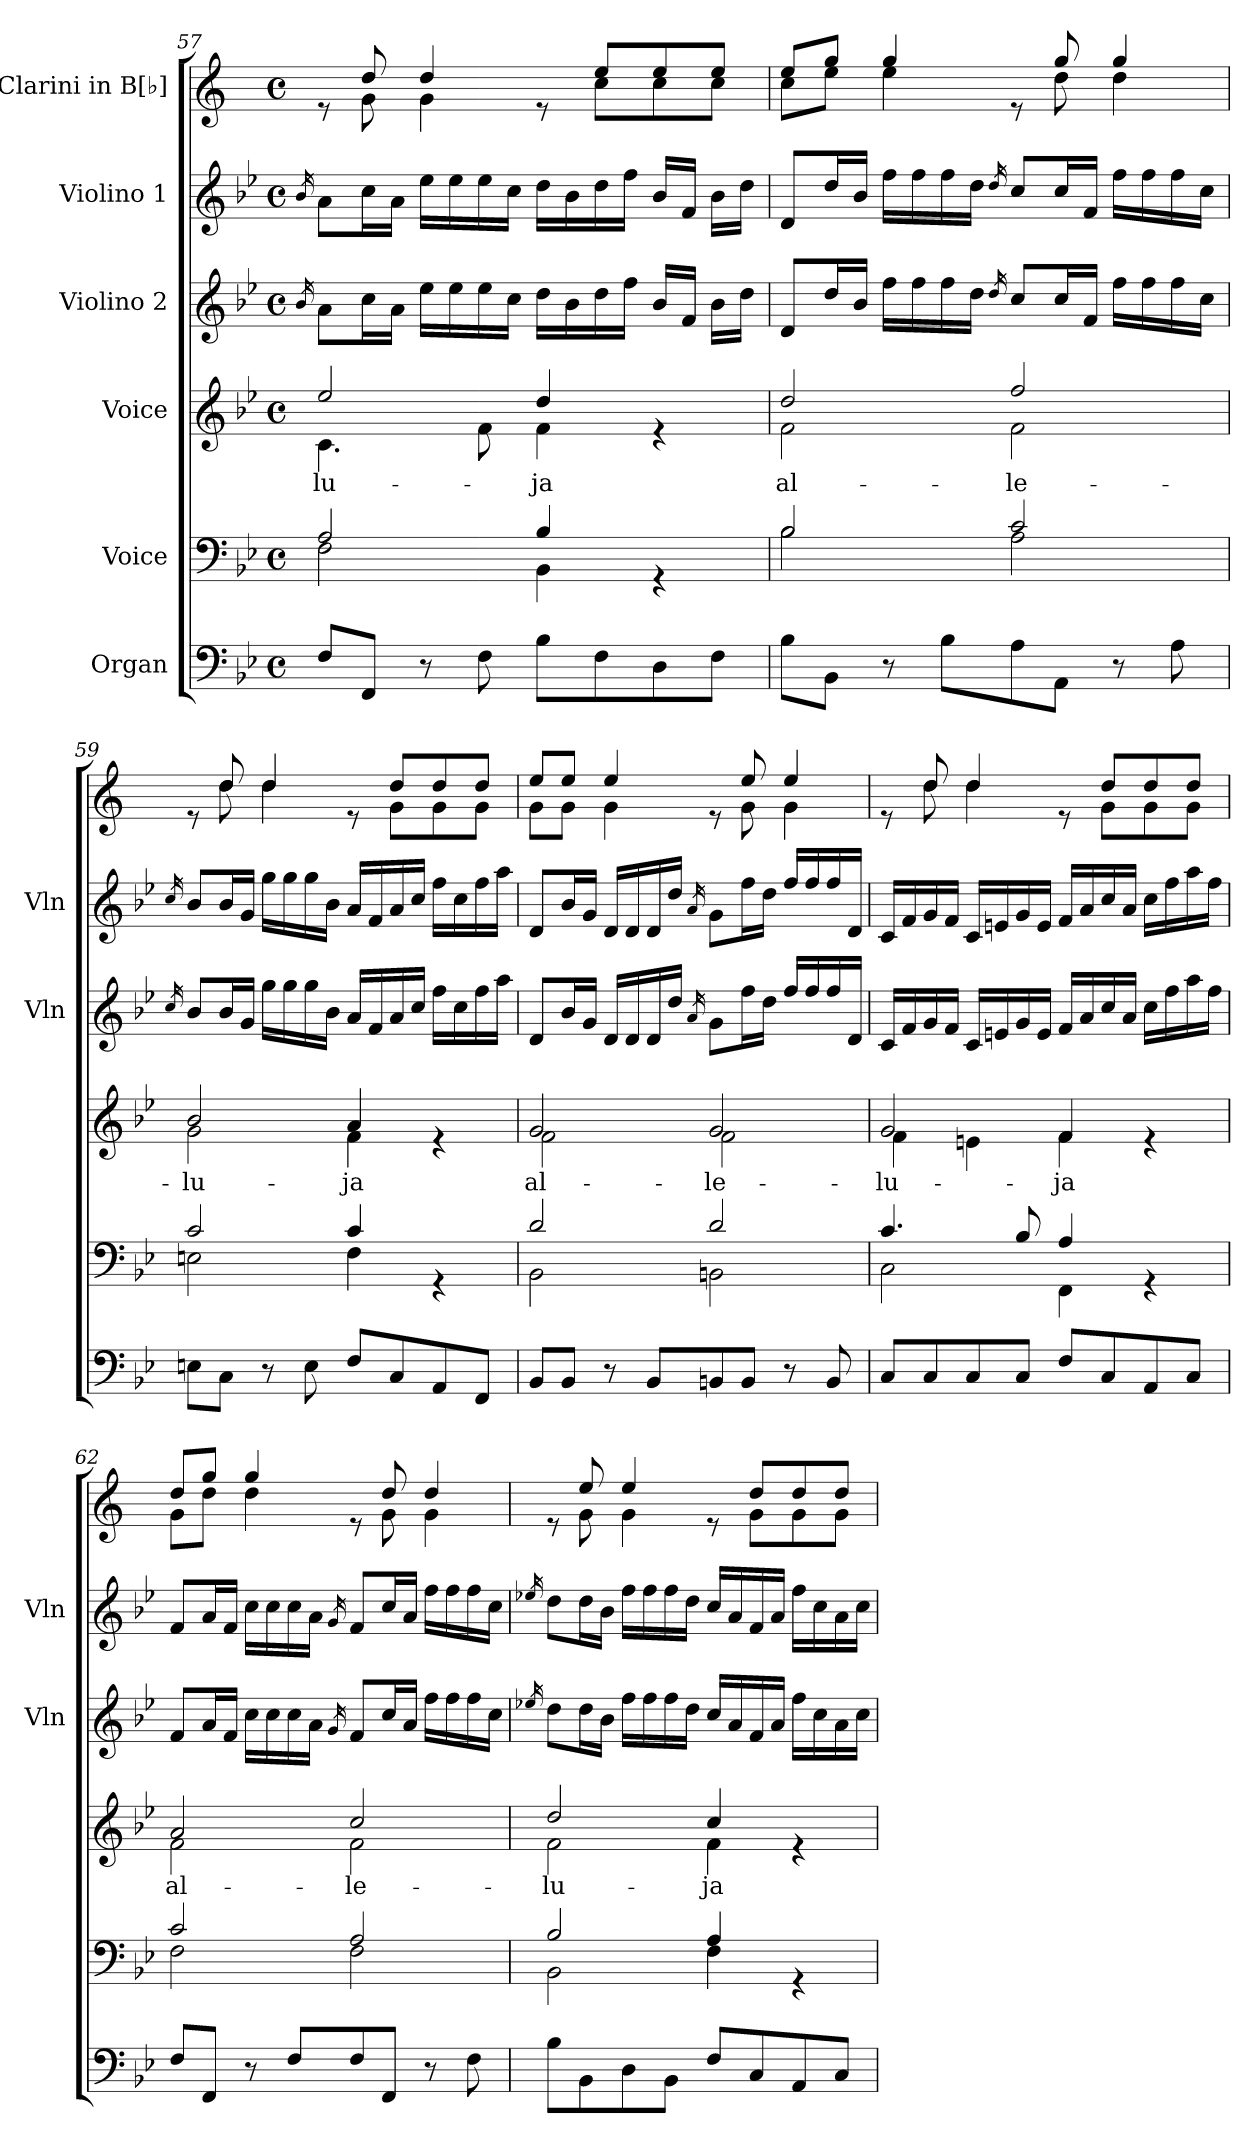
**kern	**kern	**kern	**text	**kern	**kern	**kern
*part6	*part5	*part4	*part4	*part3	*part2	*part1
*staff6	*staff5	*staff4	*staff4	*staff3	*staff2	*staff1
*I"Organ	*I"Voice	*I"Voice	*	*I"Violino 2	*I"Violino 1	*I"Clarini in B[♭]
*	*	*	*	*I'Vln	*I'Vln	*
!!LO:LB:g=z
*clefF4	*clefF4	*clefG2	*	*clefG2	*clefG2	*clefG2
*	*	*	*	*	*	*ITrd1c2
*k[b-e-]	*k[b-e-]	*k[b-e-]	*	*k[b-e-]	*k[b-e-]	*k[b-e-]
*M4/4	*M4/4	*M4/4	*	*M4/4	*M4/4	*M4/4
*met(c)	*met(c)	*met(c)	*	*met(c)	*met(c)	*met(c)
=57	=57	=57	=57	=57	=57	=57
.	.	.	.	16qb-/	16qb-/	.
*	*^	*	*	*	*	*
!	!	!	!	!LO:LY:b	!	!	!
*	*	*	*^	*	*	*	*^
8F/L	2A/	2F\	2ee-/	4.c\	-lu-	8a\L	8a\L	8re	8ryy
8FF/J	.	.	.	.	.	16cc\L	16cc\L	8cc/	8f\
.	.	.	.	.	.	16a\JJ	16a\JJ	.	.
8r	.	.	.	.	.	16ee-\LL	16ee-\LL	4cc/	4f\
.	.	.	.	.	.	16ee-\	16ee-\	.	.
8F\	.	.	.	8f\	.	16ee-\	16ee-\	.	.
.	.	.	.	.	.	16cc\JJ	16cc\JJ	.	.
!	!	!	!	!	!LO:LY:b	!	!	!	!
8B-\L	4B-/	4BB-\	4dd/	4f\	-ja	16dd\LL	16dd\LL	8re	8ryy
.	.	.	.	.	.	16b-\	16b-\	.	.
8F\	.	.	.	.	.	16dd\	16dd\	8dd/L	8b-\L
.	.	.	.	.	.	16ff\JJ	16ff\JJ	.	.
8D\	4rGG	4ryy	4re	4ryy	.	16b-/LL	16b-/LL	8dd/	8b-\
.	.	.	.	.	.	16f/JJ	16f/JJ	.	.
8F\J	.	.	.	.	.	16b-\LL	16b-\LL	8dd/J	8b-\J
.	.	.	.	.	.	16dd\JJ	16dd\JJ	.	.
=58	=58	=58	=58	=58	=58	=58	=58	=58	=58
!	!	!	!	!	!LO:LY:b	!	!	!	!
8B-\L	2B-/	2B-\	2dd/	2f\	al-	8d/L	8d/L	8dd/L	8b-\L
8BB-\J	.	.	.	.	.	16dd/L	16dd/L	8ff/J	8dd\J
.	.	.	.	.	.	16b-/JJ	16b-/JJ	.	.
8r	.	.	.	.	.	16ff\LL	16ff\LL	4ff/	4dd\
.	.	.	.	.	.	16ff\	16ff\	.	.
8B-\L	.	.	.	.	.	16ff\	16ff\	.	.
.	.	.	.	.	.	16dd\JJ	16dd\JJ	.	.
.	.	.	.	.	.	16qdd/	16qdd/	.	.
!	!	!	!	!	!LO:LY:b	!	!	!	!
8A\	2c/	2A\	2ff/	2f\	-le-	8cc/L	8cc/L	8re	8ryy
8AA\J	.	.	.	.	.	16cc/L	16cc/L	8ff/	8cc\
.	.	.	.	.	.	16f/JJ	16f/JJ	.	.
8r	.	.	.	.	.	16ff\LL	16ff\LL	4ff/	4cc\
.	.	.	.	.	.	16ff\	16ff\	.	.
8A\	.	.	.	.	.	16ff\	16ff\	.	.
.	.	.	.	.	.	16cc\JJ	16cc\JJ	.	.
=59	=59	=59	=59	=59	=59	=59	=59	=59	=59
.	.	.	.	.	.	16qcc/	16qcc/	.	.
!	!	!	!	!	!LO:LY:b	!	!	!	!
8En\L	2c/	2En\	2b-/	2g\	-lu-	8b-/L	8b-/L	8re	8ryy
8C\J	.	.	.	.	.	16b-/L	16b-/L	8cc/	8cc\
.	.	.	.	.	.	16g/JJ	16g/JJ	.	.
8r	.	.	.	.	.	16gg\LL	16gg\LL	4cc/	4cc\
.	.	.	.	.	.	16gg\	16gg\	.	.
8E\	.	.	.	.	.	16gg\	16gg\	.	.
.	.	.	.	.	.	16b-\JJ	16b-\JJ	.	.
!	!	!	!	!	!LO:LY:b	!	!	!	!
8F/L	4c/	4F\	4a/	4f\	-ja	16a/LL	16a/LL	8re	8ryy
.	.	.	.	.	.	16f/	16f/	.	.
8C/	.	.	.	.	.	16a/	16a/	8cc/L	8f\L
.	.	.	.	.	.	16cc/JJ	16cc/JJ	.	.
8AA/	4rGG	4ryy	4re	4ryy	.	16ff\LL	16ff\LL	8cc/	8f\
.	.	.	.	.	.	16cc\	16cc\	.	.
8FF/J	.	.	.	.	.	16ff\	16ff\	8cc/J	8f\J
.	.	.	.	.	.	16aa\JJ	16aa\JJ	.	.
!!LO:PB:g=z	!!
=60	=60	=60	=60	=60	=60	=60	=60	=60	=60
!	!	!	!	!	!LO:LY:b	!	!	!	!
8BB-/L	2d/	2BB-\	2g/	2f\	al-	8d/L	8d/L	8dd/L	8f\L
8BB-/J	.	.	.	.	.	16b-/L	16b-/L	8dd/J	8f\J
.	.	.	.	.	.	16g/JJ	16g/JJ	.	.
8r	.	.	.	.	.	16d/LL	16d/LL	4dd/	4f\
.	.	.	.	.	.	16d/	16d/	.	.
8BB-/L	.	.	.	.	.	16d/	16d/	.	.
.	.	.	.	.	.	16dd/JJ	16dd/JJ	.	.
.	.	.	.	.	.	16qa/	16qa/	.	.
!	!	!	!	!	!LO:LY:b	!	!	!	!
8BBn/	2d/	2BBn\	2g/	2f\	-le-	8g\L	8g\L	8re	8ryy
8BB/J	.	.	.	.	.	16ff\L	16ff\L	8dd/	8f\
.	.	.	.	.	.	16dd\JJ	16dd\JJ	.	.
8r	.	.	.	.	.	16ff/LL	16ff/LL	4dd/	4f\
.	.	.	.	.	.	16ff/	16ff/	.	.
8BB/	.	.	.	.	.	16ff/	16ff/	.	.
.	.	.	.	.	.	16d/JJ	16d/JJ	.	.
=61	=61	=61	=61	=61	=61	=61	=61	=61	=61
!	!	!	!	!	!LO:LY:b	!	!	!	!
8C/L	4.c/	2C\	2g/	4f\	-lu-	16c/LL	16c/LL	8re	8ryy
.	.	.	.	.	.	16f/	16f/	.	.
8C/	.	.	.	.	.	16g/	16g/	8cc/	8cc\
.	.	.	.	.	.	16f/JJ	16f/JJ	.	.
8C/	.	.	.	4en\	.	16c/LL	16c/LL	4cc/	4cc\
.	.	.	.	.	.	16en/	16en/	.	.
8C/J	8B-/	.	.	.	.	16g/	16g/	.	.
.	.	.	.	.	.	16e/JJ	16e/JJ	.	.
!	!	!	!	!	!LO:LY:b	!	!	!	!
8F/L	4A/	4FF\	4f/	4f\	-ja	16f/LL	16f/LL	8re	8ryy
.	.	.	.	.	.	16a/	16a/	.	.
8C/	.	.	.	.	.	16cc/	16cc/	8cc/L	8f\L
.	.	.	.	.	.	16a/JJ	16a/JJ	.	.
8AA/	4rGG	4ryy	4re	4ryy	.	16cc\LL	16cc\LL	8cc/	8f\
.	.	.	.	.	.	16ff\	16ff\	.	.
8C/J	.	.	.	.	.	16aa\	16aa\	8cc/J	8f\J
.	.	.	.	.	.	16ff\JJ	16ff\JJ	.	.
=62	=62	=62	=62	=62	=62	=62	=62	=62	=62
!	!	!	!	!	!LO:LY:b	!	!	!	!
8F/L	2c/	2F\	2a/	2f\	al-	8f/L	8f/L	8cc/L	8f\L
8FF/J	.	.	.	.	.	16a/L	16a/L	8ff/J	8cc\J
.	.	.	.	.	.	16f/JJ	16f/JJ	.	.
8r	.	.	.	.	.	16cc\LL	16cc\LL	4ff/	4cc\
.	.	.	.	.	.	16cc\	16cc\	.	.
8F/L	.	.	.	.	.	16cc\	16cc\	.	.
.	.	.	.	.	.	16a\JJ	16a\JJ	.	.
.	.	.	.	.	.	16qg/	16qg/	.	.
!	!	!	!	!	!LO:LY:b	!	!	!	!
8F/	2A/	2F\	2cc/	2f\	-le-	8f/L	8f/L	8re	8ryy
8FF/J	.	.	.	.	.	16cc/L	16cc/L	8cc/	8f\
.	.	.	.	.	.	16a/JJ	16a/JJ	.	.
8r	.	.	.	.	.	16ff\LL	16ff\LL	4cc/	4f\
.	.	.	.	.	.	16ff\	16ff\	.	.
8F\	.	.	.	.	.	16ff\	16ff\	.	.
.	.	.	.	.	.	16cc\JJ	16cc\JJ	.	.
!!LO:LB:g=z	!!
=63	=63	=63	=63	=63	=63	=63	=63	=63	=63
.	.	.	.	.	.	16qee-X/	16qee-X/	.	.
!	!	!	!	!	!LO:LY:b	!	!	!	!
8B-\L	2B-/	2BB-\	2dd/	2f\	-lu-	8dd\L	8dd\L	8re	8ryy
8BB-\	.	.	.	.	.	16dd\L	16dd\L	8dd/	8f\
.	.	.	.	.	.	16b-\JJ	16b-\JJ	.	.
8D\	.	.	.	.	.	16ff\LL	16ff\LL	4dd/	4f\
.	.	.	.	.	.	16ff\	16ff\	.	.
8BB-\J	.	.	.	.	.	16ff\	16ff\	.	.
.	.	.	.	.	.	16dd\JJ	16dd\JJ	.	.
!	!	!	!	!	!LO:LY:b	!	!	!	!
8F/L	4A/	4F\	4cc/	4f\	-ja	16cc/LL	16cc/LL	8re	8ryy
.	.	.	.	.	.	16a/	16a/	.	.
8C/	.	.	.	.	.	16f/	16f/	8cc/L	8f\L
.	.	.	.	.	.	16a/JJ	16a/JJ	.	.
8AA/	4rGG	4ryy	4re	4ryy	.	16ff\LL	16ff\LL	8cc/	8f\
.	.	.	.	.	.	16cc\	16cc\	.	.
8C/J	.	.	.	.	.	16a\	16a\	8cc/J	8f\J
.	.	.	.	.	.	16cc\JJ	16cc\JJ	.	.
*	*v	*v	*	*	*	*	*	*v	*v
*	*	*v	*v	*	*	*	*
=	=	=	=	=	=	=
*-	*-	*-	*-	*-	*-	*-
